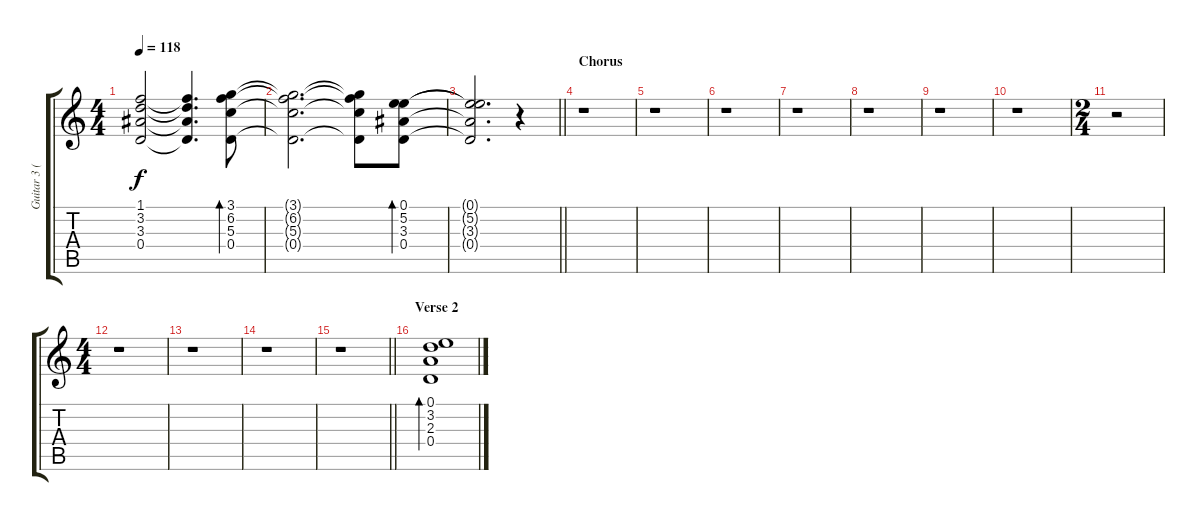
\track ("Guitar 3 (C. Degarmo)" "Guitar 3 (") {instrument electricguitarclean}
\staff {score tabs}
\tuning (E4 B3 G3 D3 A2 E2) {hide}
\ts (4 4)
\tempo 118
\clef g2
\ks c
(1.1{t} 3.2{t} 3.3{t} 0.4{t}).2{dy f} (1.1{t} 3.2{t} 3.3{t} 0.4{t}).4{d} (3.1 6.2 5.3 0.4).8{bd 240} |
(3.1{t} 6.2{t} 5.3{t} 0.4{t}).2{d} (3.1{t} 6.2{t} 5.3{t} 0.4{t}).8 (0.1 5.2 3.3 0.4).8{bd 240} |
\barLineRight lightlight
(0.1{t} 5.2{t} 3.3{t} 0.4{t}).2{d} r.4 |
\section ("" "Chorus")
r.1 |
r.1 |
r.1 |
r.1 |
r.1 |
r.1 |
r.1 |
\ts (2 4)
r.2 |
\ts (4 4)
r.1 |
r.1 |
r.1 |
\barLineRight lightlight
r.1 |
\section ("" "Verse 2")
(0.1 3.2 2.3 0.4).1{bd 240}
